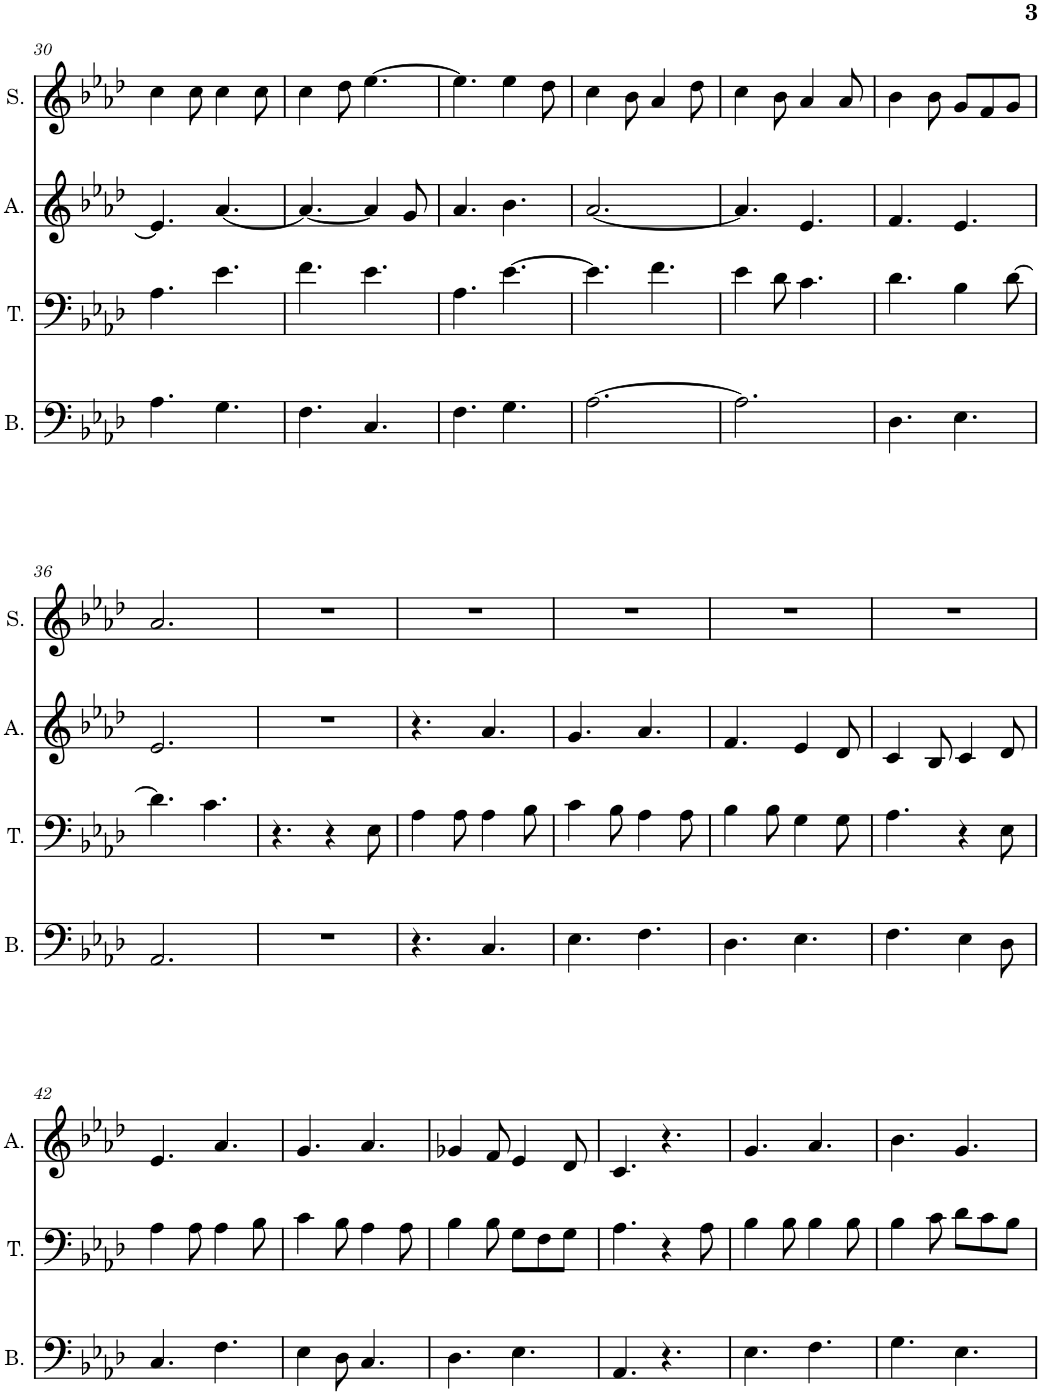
**kern	**kern	**kern	**kern
*part4	*part3	*part2	*part1
*staff4	*staff3	*staff2	*staff1
*I"Bass	*I"Tenor	*I"Alto	*I"Soprano
*I'B.	*I'T.	*I'A.	*I'S.
!!LO:PB:g=z
*clefF4	*clefF4	*clefG2	*clefG2
*k[b-e-a-d-]	*k[b-e-a-d-]	*k[b-e-a-d-]	*k[b-e-a-d-]
*M6/8	*M6/8	*M6/8	*M6/8
=30	=30	=30	=30
4.A-\	4.A-\	4.e-/]	4cc\
.	.	.	8cc\
4.G\	4.e-\	[4.a-/	4cc\
.	.	.	8cc\
=31	=31	=31	=31
4.F\	4.f\	4.a-/_	4cc\
.	.	.	8dd-\
4.C/	4.e-\	4a-/]	[4.ee-\
.	.	8g/	.
=32	=32	=32	=32
4.F\	4.A-\	4.a-/	4.ee-\]
4.G\	[4.e-\	4.b-\	4ee-\
.	.	.	8dd-\
=33	=33	=33	=33
[2.A-\	4.e-\]	[2.a-/	4cc\
.	.	.	8b-\
.	4.f\	.	4a-/
.	.	.	8dd-\
=34	=34	=34	=34
2.A-\]	4e-\	4.a-/]	4cc\
.	8d-\	.	8b-\
.	4.c\	4.e-/	4a-/
.	.	.	8a-/
=35	=35	=35	=35
4.D-\	4.d-\	4.f/	4b-\
.	.	.	8b-\
4.E-\	4B-\	4.e-/	8g/L
.	.	.	8f/
.	[8d-\	.	8g/J
!!LO:LB:g=z
=36	=36	=36	=36
2.AA-/	4.d-\]	2.e-/	2.a-/
.	4.c\	.	.
=37	=37	=37	=37
2.r	4.r	2.r	2.r
.	4r	.	.
.	8E-\	.	.
=38	=38	=38	=38
4.r	4A-\	4.r	2.r
.	8A-\	.	.
4.C/	4A-\	4.a-/	.
.	8B-\	.	.
=39	=39	=39	=39
4.E-\	4c\	4.g/	2.r
.	8B-\	.	.
4.F\	4A-\	4.a-/	.
.	8A-\	.	.
=40	=40	=40	=40
4.D-\	4B-\	4.f/	2.r
.	8B-\	.	.
4.E-\	4G\	4e-/	.
.	8G\	8d-/	.
=41	=41	=41	=41
4.F\	4.A-\	4c/	2.r
.	.	8B-/	.
4E-\	4r	4c/	.
8D-\	8E-\	8d-/	.
!!LO:LB:g=z
=42	=42	=42	=42
4.C/	4A-\	4.e-/	2.r
.	8A-\	.	.
4.F\	4A-\	4.a-/	.
.	8B-\	.	.
=43	=43	=43	=43
4E-\	4c\	4.g/	2.r
8D-\	8B-\	.	.
4.C/	4A-\	4.a-/	.
.	8A-\	.	.
=44	=44	=44	=44
4.D-\	4B-\	4g-X/	2.r
.	8B-\	8f/	.
4.E-\	8G\L	4e-/	.
.	8F\	.	.
.	8G\J	8d-/	.
=45	=45	=45	=45
4.AA-/	4.A-\	4.c/	2.r
4.r	4r	4.r	.
.	8A-\	.	.
=46	=46	=46	=46
4.E-\	4B-\	4.g/	2.r
.	8B-\	.	.
4.F\	4B-\	4.a-/	.
.	8B-\	.	.
=47	=47	=47	=47
4.G\	4B-\	4.b-\	2.r
.	8c\	.	.
4.E-\	8d-\L	4.g/	.
.	8c\	.	.
.	8B-\J	.	.
=	=	=	=
*-	*-	*-	*-
